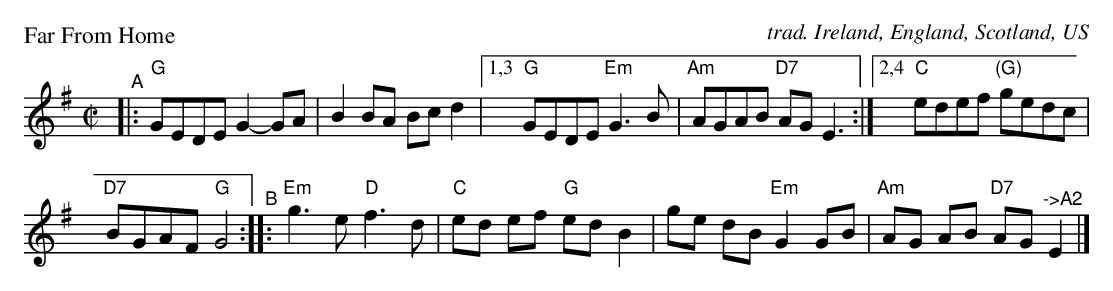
X:1
P: Far From Home
O: trad. Ireland, England, Scotland, US
M: C|
L: 1/8
K: G
"^A"|:\
"G"GEDE G2-GA | B2BA Bcd2 |[1,3 "G"GEDE "Em"G3B | "Am"AGAB "D7"AG E3 :|[2,4 "C"edef "(G)"gedc |
"D7"BGAF "G"G4 "^B"::\
"Em"g3 e "D"f3 d | "C"ed ef "G"ed B2 | ge dB "Em"G2 GB | "Am"AG AB "D7"AG "^->A2"E2 |]
